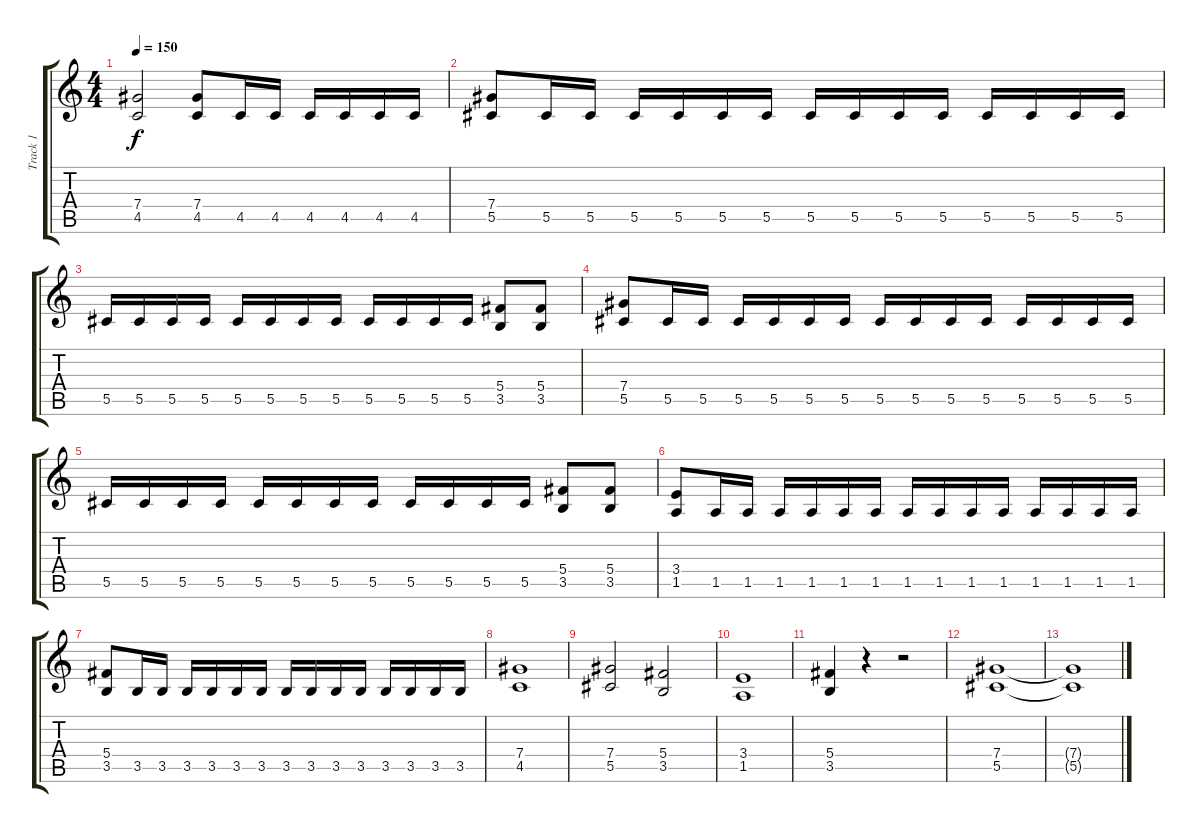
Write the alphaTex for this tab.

\track ("Track 1" "Track 1") {instrument distortionguitar}
\staff {score tabs}
\tuning (Eb4 Bb3 Gb3 Db3 Ab2 Eb2) {hide}
\ts (4 4)
\tempo 150
\clef g2
\ks c
(7.4 4.5).2{dy f} (7.4 4.5).8 4.5.16 4.5.16 4.5.16 4.5.16 4.5.16 4.5.16 |
(7.4 5.5).8 5.5.16 5.5.16 5.5.16 5.5.16 5.5.16 5.5.16 5.5.16 5.5.16 5.5.16 5.5.16 5.5.16 5.5.16 5.5.16 5.5.16 |
5.5.16 5.5.16 5.5.16 5.5.16 5.5.16 5.5.16 5.5.16 5.5.16 5.5.16 5.5.16 5.5.16 5.5.16 (5.4 3.5).8 (5.4 3.5).8 |
(7.4 5.5).8 5.5.16 5.5.16 5.5.16 5.5.16 5.5.16 5.5.16 5.5.16 5.5.16 5.5.16 5.5.16 5.5.16 5.5.16 5.5.16 5.5.16 |
5.5.16 5.5.16 5.5.16 5.5.16 5.5.16 5.5.16 5.5.16 5.5.16 5.5.16 5.5.16 5.5.16 5.5.16 (5.4 3.5).8 (5.4 3.5).8 |
(3.4 1.5).8 1.5.16 1.5.16 1.5.16 1.5.16 1.5.16 1.5.16 1.5.16 1.5.16 1.5.16 1.5.16 1.5.16 1.5.16 1.5.16 1.5.16 |
(5.4 3.5).8 3.5.16 3.5.16 3.5.16 3.5.16 3.5.16 3.5.16 3.5.16 3.5.16 3.5.16 3.5.16 3.5.16 3.5.16 3.5.16 3.5.16 |
(7.4 4.5).1 |
(7.4 5.5).2 (5.4 3.5).2 |
(3.4 1.5).1 |
(5.4 3.5).4 r.4 r.2 |
(7.4 5.5).1 |
(7.4{t} 5.5{t}).1
